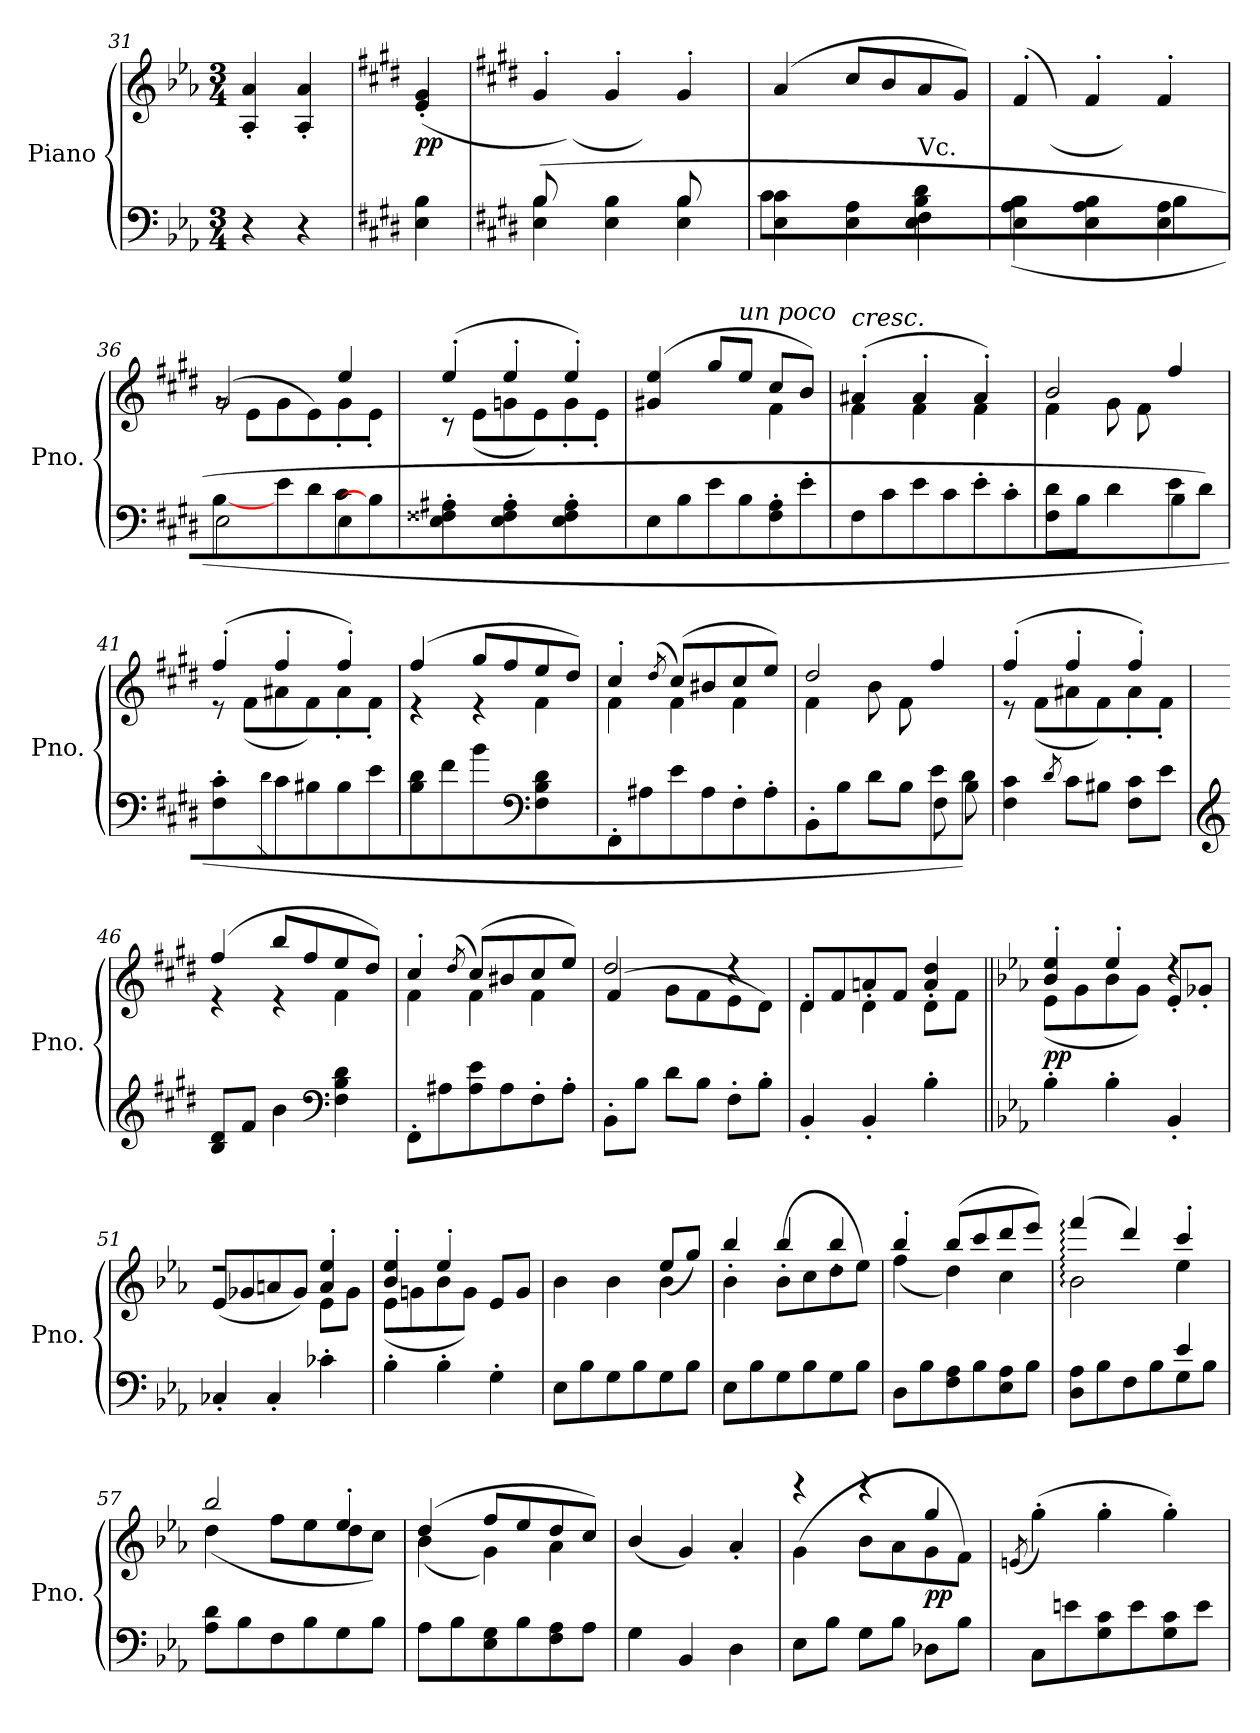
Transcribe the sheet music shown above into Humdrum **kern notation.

**kern	**kern	**dynam
*part1	*part1	*part1
*staff2	*staff1	*staff1/2
*I"Piano	*	*
*I'Pno.	*	*
*clefF4	*clefG2	*
*k[b-e-a-]	*k[b-e-a-]	*
*M3/4	*M3/4	*
=31	=31	=31
4r	4A-/' 4a-/'	.
4r	4A-/' 4a-/'	.
=32	=32	=32
*k[f#c#g#d#]	*k[f#c#g#d#]	*
!	!	!LO:DY:b
4E\ 4B\	(>4e/' 4g#/'	pp
!!LO:LB:g=z
=33	=33	=33
*k[f#c#g#d#]	*k[f#c#g#d#]	*
*^	*^	*
(>4E\ 4B\	8B/L	4g#'/	8ryy	.
.	4.ryy	.	(<8e\)	.
4E\ 4B\	.	4g#'/	8g#\	.
.	.	.	8e\)	.
4E\ 4B\	8B/	4g#'/)	8ryy	.
.	8ryy	.	8e\J	.
=34	=34	=34	=34	=34
4E\ 4c#\	8c#/L	(>4a/	8ryy	.
.	4.ryy	.	8e\	.
4E\ 4A\	.	8cc#/L	8a\	.
.	.	8b/	8e\	.
!LO:TX:a:t=Vc.	!	!	!	!
4E\ 4F#\	8B/ 8d#/	8a/	8ryy	.
.	8ryy	8g#/J)	8e\J	.
=35	=35	=35	=35	=35
4E\ 4A\ 4B\	(>8B/L	(>4f#'/	8ryy	.
.	4.ryy	.	(<8d#\)	.
4E\ 4A\ 4B\	.	4f#'/	8f#\	.
.	.	.	8d#\)	.
4E\ 4A\	8B/	4f#'/)	8ryy	.
.	8ryy	.	8d#\J	.
=36	=36	=36	=36	=36
2E\	[4B/	(>2g#/	8rg	.
.	.	.	8e\L	.
.	8e/L	.	8g#\	.
.	8d#/	.	8e\)	.
4E\	8c#/	4ee/	8g#'\	.
.	8B/J]	.	8e'\J	.
*v	*v	*	*	*
=37	=37	=37	=37
4E\' 4F##X\' 4A#X\'	(>4ee'/	8r	.
.	.	(<8e\L	.
4E\' 4F##\' 4A#\'	4ee'/	8gn\	.
.	.	8e\)	.
4E\' 4F##\' 4A#\'	4ee'/)	8g'\	.
.	.	8e'\J	.
=38	=38	=38	=38
8E\L	(>4g#X/ 4ee/	2ryy	.
8B\J	.	.	.
8e\L	8gg#/L	.	.
!	!LO:TX:a:i:t=un poco	!	!
8B\J	8ee/J	.	.
!	!	!	!LO:DY:b
!	!	!	!LO:DY:n=1:b
8F#\' 8A\'L	4f#\	8cc#/L	mf mf
8e'\J	.	8b/J)	.
!!LO:PB:g=z	!!
=39	=39	=39	=39
!	!LO:TX:a:i:t=cresc.	!	!
8F#\L	(>4a#X'/	4f#\	.
8c#\J	.	.	.
8e\L	4a#'/	4f#\	.
8c#\J	.	.	.
8e'\L	4a#'/)	4f#\	.
8c#'\J	.	.	.
=40	=40	=40	=40
*^	*	*	*
2ryy	8F#\ 8d#\L	2b/	(>4f#\	.
.	8B\J	.	.	.
.	4d#\	.	8g#\L	.
.	.	.	8f#\	.
8e/	4B\	4ff#/	4ryy	.
8d#/J)	.	.	.	.
*v	*v	*	*	*
=41	=41	=41	=41
4F#\' 4c#\'	(>4ff#'/	8r	.
.	.	(<8f#\L	.
8qd#/	.	.	.
8c#\L	4ff#'/	8a#X\	.
8B#X\J	.	8f#\)	.
8B#\L	4ff#'/)	8a#'\	.
8e\J	.	8f#'\J	.
=42	=42	=42	=42
8B/ 8d#/L	(>4ff#/	4r	.
8f#/J	.	.	.
4b\	8gg#/L	4r	.
.	8ff#/	.	.
*clefF4	*	*	*
4F#\ 4B\ 4d#\	8ee/	4f#\	.
.	8dd#/J)	.	.
=43	=43	=43	=43
8FF#'/L	4cc#'/	4f#\	.
8A#X/J	.	.	.
.	(<8qdd#/	.	.
8e\L	(>8cc#/L)	4f#\	.
8A#\J	8b#X/	.	.
8F#'\L	8cc#/	4f#\	.
8A#'\J	8ee/J)	.	.
=44	=44	=44	=44
*^	*	*	*
2ryy	8BB'\L	2dd#/	4f#\	.
.	8B\J	.	.	.
.	8d#\L	.	(>8b\L	.
.	8B\J	.	8f#\	.
8e/	8F#\L	4ff#/	4ryy	.
8d#/J)	8B\J	.	.	.
*v	*v	*	*	*
!!LO:LB:g=z	!!
=45	=45	=45	=45
4F#\ 4c#\	(>4ff#'/	8r	.
.	.	(<8f#\L	.
8qd#/	.	.	.
8c#\L	4ff#'/	8a#X\	.
8B#X\J	.	8f#\)	.
8F#\ 8c#\L	4ff#'/)	8a#'\	.
8e\J	.	8f#'\J	.
=46	=46	=46	=46
*clefG2	*	*	*
8B/ 8d#/L	(>4ff#/	4r	.
8f#/J	.	.	.
4b\	8bb/L	4r	.
.	8ff#/	.	.
*clefF4	*	*	*
4F#\ 4B\ 4d#\	8ee/	4f#\	.
.	8dd#/J)	.	.
=47	=47	=47	=47
8FF#'\L	4cc#'/	4f#\	.
8A#X\	.	.	.
.	(<8qdd#/	.	.
8A#\ 8e\	(>8cc#/L)	4f#\	.
8A#\	8b#X/	.	.
8F#'\	8cc#/	4f#\	.
8A#'\J	8ee/J)	.	.
=48	=48	=48	=48
8BB'\L	2dd#/	(>4f#/	.
8B\J	.	.	.
8d#\L	.	8g#\L	.
8B\J	.	8f#\	.
8F#'\L	4r	8e\	.
8B'\J	.	8d#\J)	.
=49	=49	=49	=49
4BB'/	4d#'\	8d#/L	.
.	.	8f#/	.
4BB'/	4d#'\	8an/	.
.	.	8f#/J	.
4B'\	8d#\L	4a/' 4dd#/'	.
.	8f#\J	.	.
!!LO:LB:g=z	!!
=50||	=50||	=50||	=50||
*k[b-e-a-]	*k[b-e-a-]	*	*
!	!	!	!LO:DY:b
4B-'\	4b-/' 4ee-/'	(<8e-\L	pp
.	.	8g\	.
4B-'\	4ee-'/	8b-\	.
.	.	8g\J)	.
4BB-'/	4rdd	8e-'/L	.
.	.	8g-X'/J	.
=51	=51	=51	=51
4C-X'/	2rdd	(<8e-/L	.
.	.	8g-X/	.
4C-'/	.	8an/	.
.	.	8g-/J)	.
4c-X'\	4a/' 4ee-/'	8e-\L	.
.	.	8g-\J	.
=52	=52	=52	=52
4B-'\	4b-/' 4ee-/'	(<8e-\L	.
.	.	8gn\	.
4B-'\	4ee-'/	8b-\	.
.	.	8g\J)	.
4G'\	8e-/L	4ryy	.
.	8g/J	.	.
=53	=53	=53	=53
8E-\L	4b-\	2ryy	.
8B-\	.	.	.
8G\	4b-\	.	.
8B-\	.	.	.
8G\	4b-\	(>8ee-/L	.
8B-\J	.	8gg/J)	.
=54	=54	=54	=54
8E-\L	4b-\	4bb-'/	.
8B-\	.	.	.
8G\	(<8b-\L	4bb-'/	.
8B-\	8cc\	.	.
8G\	8dd\	4bb-'/	.
8B-\J	8ee-\J)	.	.
=55	=55	=55	=55
8D\L	4bb-'/	(<4ff\	.
8B-\	.	.	.
8F\ 8A-\	(>8bb-/L	4dd\)	.
8B-\	8ccc/	.	.
8E-\ 8A-\	8ddd/	4cc\	.
8B-\J	8eee-/J)	.	.
!!LO:LB:g=z	!!
=56	=56	=56	=56
*^	*	*	*
8D\ 8A-\L	2ryy	(>4fff:/	2b-:\	.
8B-\	.	.	.	.
8F\	.	4ddd/)	.	.
8B-\	.	.	.	.
8G\	4e-/	4ccc'/	4ee-\	.
8B-\J	.	.	.	.
*v	*v	*	*	*
=57	=57	=57	=57
8A-\ 8d\L	2bb-/	(<4dd\	.
8B-\	.	.	.
8F\	.	8ff\L	.
8B-\	.	8ee-\	.
8G\	4ee-'/	8dd\	.
8B-\J	.	8cc\J)	.
=58	=58	=58	=58
8A-\L	(>4dd/	(<4b-\	.
8B-\	.	.	.
8E-\ 8G\	8ff/L	4g\)	.
8B-\	8ee-/	.	.
8F\ 8A-\	8dd/	4a-\	.
8A-\J	8cc/J)	.	.
*	*v	*v	*
=59	=59	=59
4G\	(<4b-/	.
4BB-/	4g/)	.
4D\	4a-'/	.
=60	=60	=60
*	*^	*
8E-\L	(<4g\	4reee	.
8B-\J	.	.	.
8G\L	8b-\L	4reee	.
8B-\J	8a-\	.	.
!	!	!	!LO:DY:b
8D-X\L	8g\	4gg/	pp
8B-\J	8f\J)	.	.
*	*v	*v	*
=61	=61	=61
.	(<8qen/	.
8C\L	(>4gg'\)	.
8en\	.	.
8G\ 8c\	4gg'\	.
8e\	.	.
8G\ 8c\	4gg'\)	.
8e\J	.	.
=	=	=
*-	*-	*-
